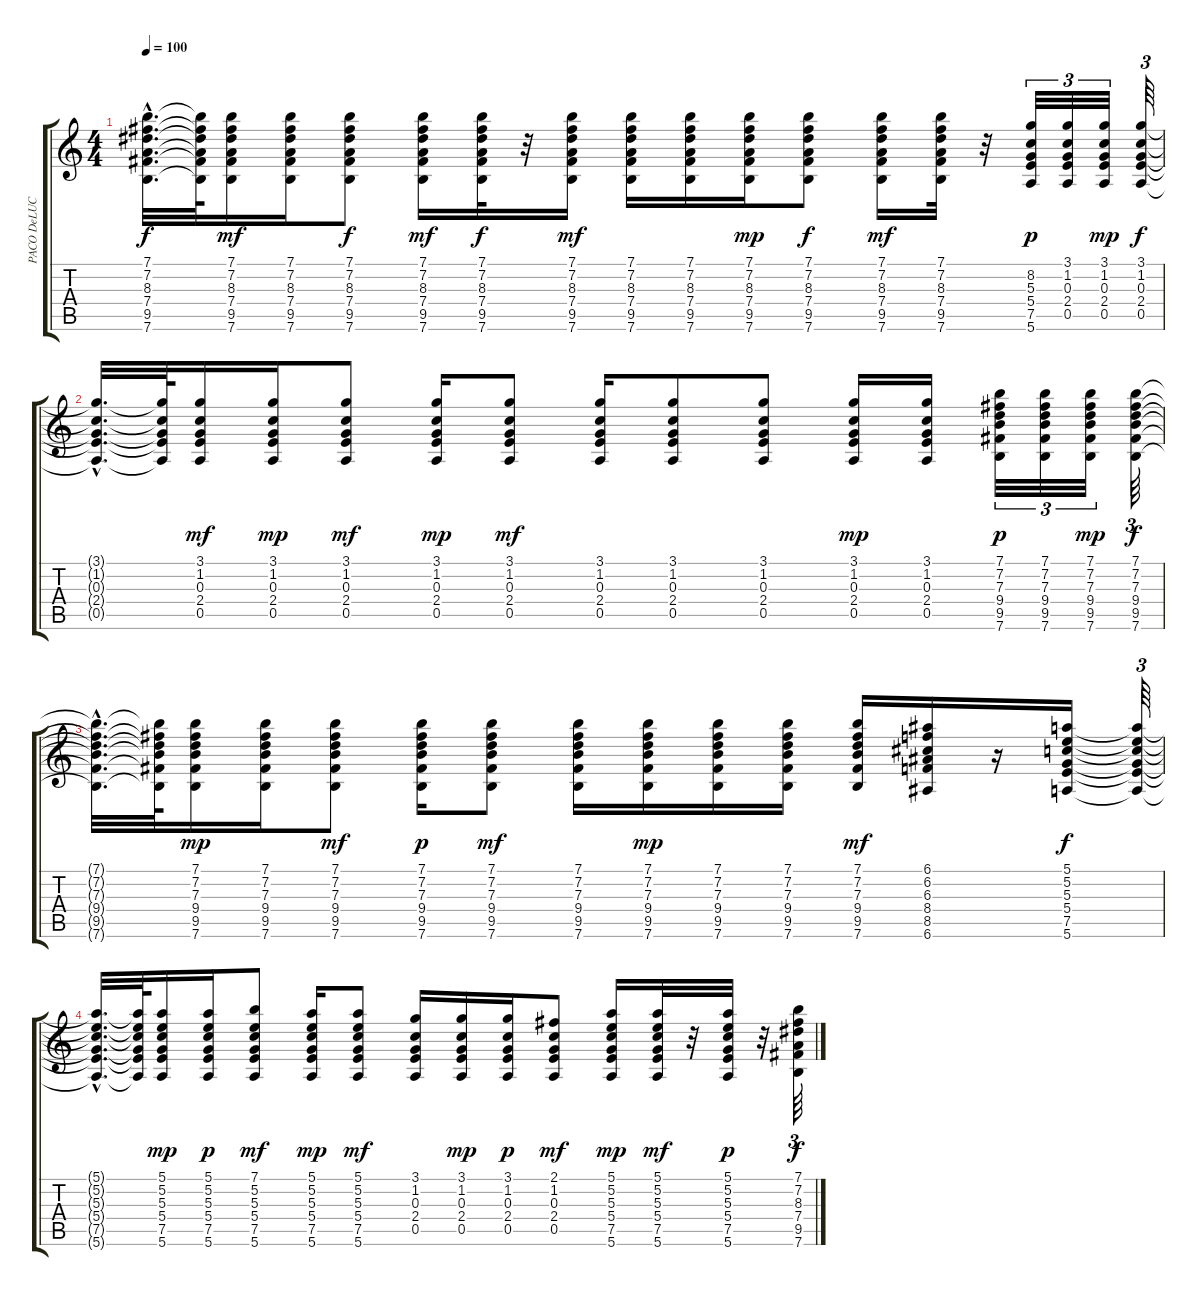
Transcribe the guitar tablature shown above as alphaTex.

\track ("PACO DeLUCIA" "PACO DeLUC") {instrument acousticguitarnylon}
\staff {score tabs}
\tuning (E4 B3 G3 D3 A2 E2) {hide}
\ts (4 4)
\tempo 100
\clef g2
\ks c
(7.1{hac t} 7.2{hac t} 8.3{hac t} 7.4{hac t} 9.5{hac t} 7.6{hac t}).32{d dy f} (7.1{t} 7.2{t} 8.3{t} 7.4{t} 9.5{t} 7.6{t}).64 (7.1 7.2 8.3 7.4 9.5 7.6).16{dy mf} (7.1 7.2 8.3 7.4 9.5 7.6).16 (7.1 7.2 8.3 7.4 9.5 7.6).8{dy f} (7.1 7.2 8.3 7.4 9.5 7.6).16{dy mf} (7.1 7.2 8.3 7.4 9.5 7.6).32{dy f} r.32 (7.1 7.2 8.3 7.4 9.5 7.6).16{dy mf} (7.1 7.2 8.3 7.4 9.5 7.6).16 (7.1 7.2 8.3 7.4 9.5 7.6).16 (7.1 7.2 8.3 7.4 9.5 7.6).16{dy mp} (7.1 7.2 8.3 7.4 9.5 7.6).8{dy f} (7.1 7.2 8.3 7.4 9.5 7.6).16{dy mf} (7.1 7.2 8.3 7.4 9.5 7.6).32 r.32 (8.2 5.3 5.4 7.5 5.6).32{tu (3 2) dy p} (3.1 1.2 0.3 2.4 0.5).32{tu (3 2)} (3.1 1.2 0.3 2.4 0.5).32{tu (3 2) dy mp} (3.1 1.2 0.3 2.4 0.5).64{tu (3 2) dy f} |
(3.1{hac t} 1.2{hac t} 0.3{hac t} 2.4{hac t} 0.5{hac t}).32{d} (3.1{t} 1.2{t} 0.3{t} 2.4{t} 0.5{t}).64 (3.1 1.2 0.3 2.4 0.5).16{dy mf} (3.1 1.2 0.3 2.4 0.5).16{dy mp} (3.1 1.2 0.3 2.4 0.5).8{dy mf} (3.1 1.2 0.3 2.4 0.5).16{dy mp} (3.1 1.2 0.3 2.4 0.5).8{dy mf} (3.1 1.2 0.3 2.4 0.5).16 (3.1 1.2 0.3 2.4 0.5).8 (3.1 1.2 0.3 2.4 0.5).8 (3.1 1.2 0.3 2.4 0.5).16{dy mp} (3.1 1.2 0.3 2.4 0.5).16 (7.1 7.2 7.3 9.4 9.5 7.6).32{tu (3 2) dy p} (7.1 7.2 7.3 9.4 9.5 7.6).32{tu (3 2)} (7.1 7.2 7.3 9.4 9.5 7.6).32{tu (3 2) dy mp} (7.1 7.2 7.3 9.4 9.5 7.6).64{tu (3 2) dy f} |
(7.1{hac t} 7.2{hac t} 7.3{hac t} 9.4{hac t} 9.5{hac t} 7.6{hac t}).32{d} (7.1{t} 7.2{t} 7.3{t} 9.4{t} 9.5{t} 7.6{t}).64 (7.1 7.2 7.3 9.4 9.5 7.6).16{dy mp} (7.1 7.2 7.3 9.4 9.5 7.6).16 (7.1 7.2 7.3 9.4 9.5 7.6).8{dy mf} (7.1 7.2 7.3 9.4 9.5 7.6).16{dy p} (7.1 7.2 7.3 9.4 9.5 7.6).8{dy mf} (7.1 7.2 7.3 9.4 9.5 7.6).16 (7.1 7.2 7.3 9.4 9.5 7.6).16{dy mp} (7.1 7.2 7.3 9.4 9.5 7.6).16 (7.1 7.2 7.3 9.4 9.5 7.6).16 (7.1 7.2 7.3 9.4 9.5 7.6).16{dy mf} (6.1 6.2 6.3 8.4 8.5 6.6).16 r.16 (5.1 5.2 5.3 5.4 7.5 5.6).16{dy f} (5.1{t} 5.2{t} 5.3{t} 5.4{t} 7.5{t} 5.6{t}).64{tu (3 2)} |
(5.1{hac t} 5.2{hac t} 5.3{hac t} 5.4{hac t} 7.5{hac t} 5.6{hac t}).32{d} (5.1{t} 5.2{t} 5.3{t} 5.4{t} 7.5{t} 5.6{t}).64 (5.1 5.2 5.3 5.4 7.5 5.6).16{dy mp} (5.1 5.2 5.3 5.4 7.5 5.6).16{dy p} (7.1 5.2 5.3 5.4 7.5 5.6).8{dy mf} (5.1 5.2 5.3 5.4 7.5 5.6).16{dy mp} (5.1 5.2 5.3 5.4 7.5 5.6).8{dy mf} (3.1 1.2 0.3 2.4 0.5).16 (3.1 1.2 0.3 2.4 0.5).16{dy mp} (3.1 1.2 0.3 2.4 0.5).16{dy p} (2.1 1.2 0.3 2.4 0.5).8{dy mf} (5.1 5.2 5.3 5.4 7.5 5.6).16{dy mp} (5.1 5.2 5.3 5.4 7.5 5.6).32{dy mf} r.32 (5.1 5.2 5.3 5.4 7.5 5.6).32{dy p} r.32 (7.1 7.2 8.3 7.4 9.5 7.6).64{tu (3 2) dy f}
